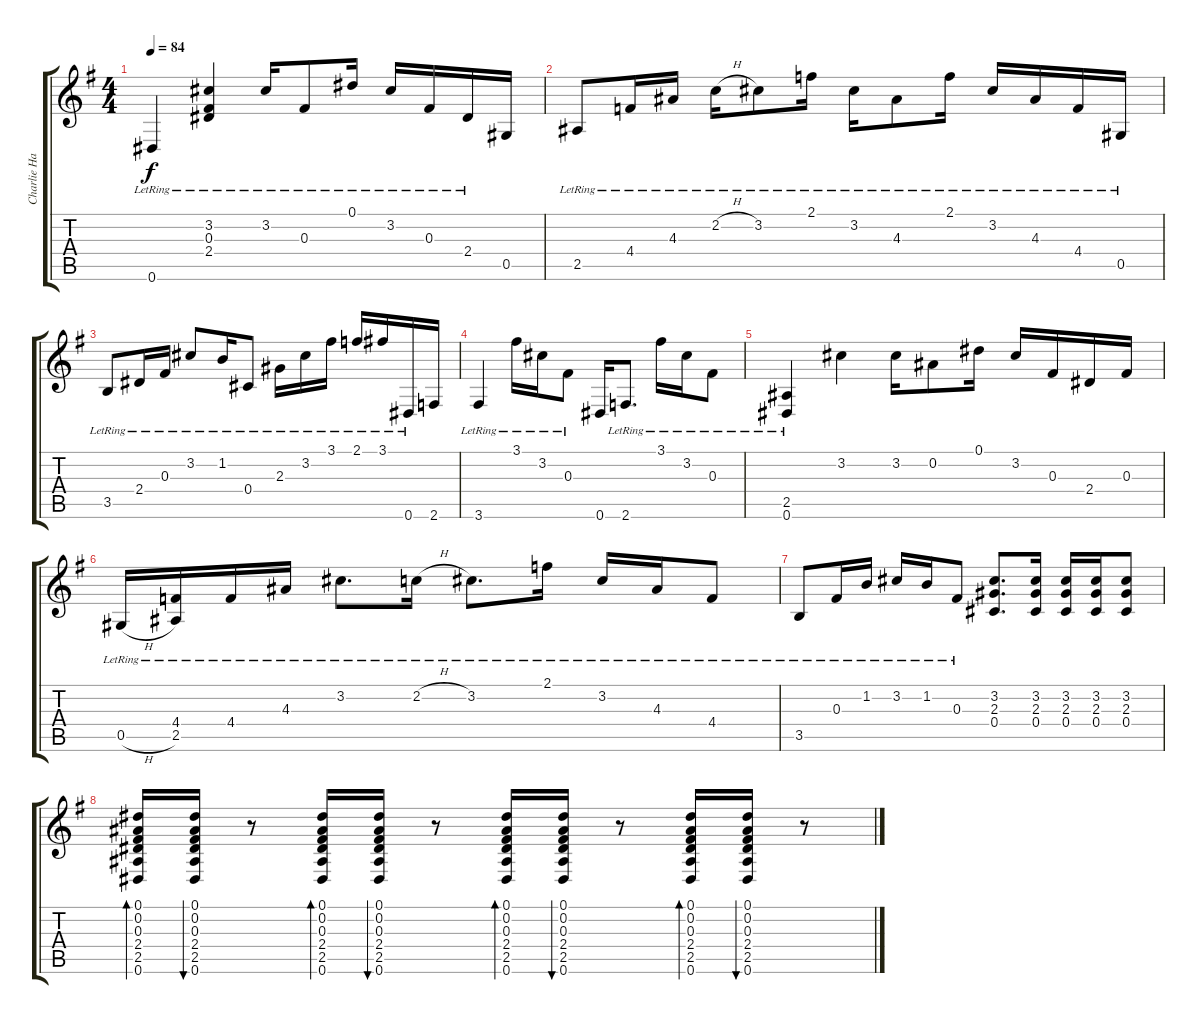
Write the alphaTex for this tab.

\track ("Charlie Hargrett Guitar" "Charlie Ha") {instrument overdrivenguitar}
\staff {score tabs}
\tuning (Eb4 Bb3 Gb3 Db3 Ab2 Eb2) {hide}
\ts (4 4)
\tempo 84
\clef g2
\ks g
0.6{lr}.4{dy f} (3.2{lr} 0.3{lr} 2.4{lr}).4 3.2{lr}.16 0.3{lr}.8 0.1{lr}.16 3.2{lr}.16 0.3{lr}.16 2.4{lr}.16 0.5.16 |
2.5{lr}.8 4.4{lr}.16 4.3{lr}.16 2.2{h lr}.16 3.2{lr}.8 2.1{lr}.16 3.2{lr}.16 4.3{lr}.8 2.1{lr}.16 3.2{lr}.16 4.3{lr}.16 4.4{lr}.16 0.5{lr}.16 |
3.5{lr}.8 2.4{lr}.16 0.3{lr}.16 3.2{lr}.8 1.2{lr}.16 0.4{lr}.8 2.3{lr}.16 3.2{lr}.16 3.1{lr}.16 2.1{lr}.16 3.1{lr}.16 0.6{lr}.16 2.6.16 |
3.6{lr}.4 3.1{lr}.16 3.2{lr}.16 0.3{lr}.8 0.6.16 2.6{lr}.8{d} 3.1{lr}.16 3.2{lr}.16 0.3{lr}.8 |
(2.5 0.6{lr}).4 3.2.4 3.2.16 0.2.8 0.1.16 3.2.16 0.3.16 2.4.16 0.3.16 |
0.5{h lr}.16 (4.4 2.5{lr}).16 4.4{lr}.16 4.3{lr}.16 3.2{lr}.8{d} 2.2{h lr}.16 3.2{lr}.8{d} 2.1{lr}.16 3.2{lr}.16 4.3{lr}.16 4.4{lr}.8 |
3.5{lr}.8 0.3{lr}.16 1.2{lr}.16 3.2{lr}.16 1.2{lr}.16 0.3{lr}.8 (3.2 2.3 0.4).8{d instrument overdrivenguitar} (3.2 2.3 0.4).16 (3.2 2.3 0.4).16 (3.2 2.3 0.4).16 (3.2 2.3 0.4).8 |
(0.1 0.2 0.3 2.4 2.5 0.6).16{bd 30} (0.1 0.2 0.3 2.4 2.5 0.6).16{bu 30} r.8 (0.1 0.2 0.3 2.4 2.5 0.6).16{bd 30} (0.1 0.2 0.3 2.4 2.5 0.6).16{bu 30} r.8 (0.1 0.2 0.3 2.4 2.5 0.6).16{bd 30} (0.1 0.2 0.3 2.4 2.5 0.6).16{bu 30} r.8 (0.1 0.2 0.3 2.4 2.5 0.6).16{bd 30} (0.1 0.2 0.3 2.4 2.5 0.6).16{bu 30} r.8
